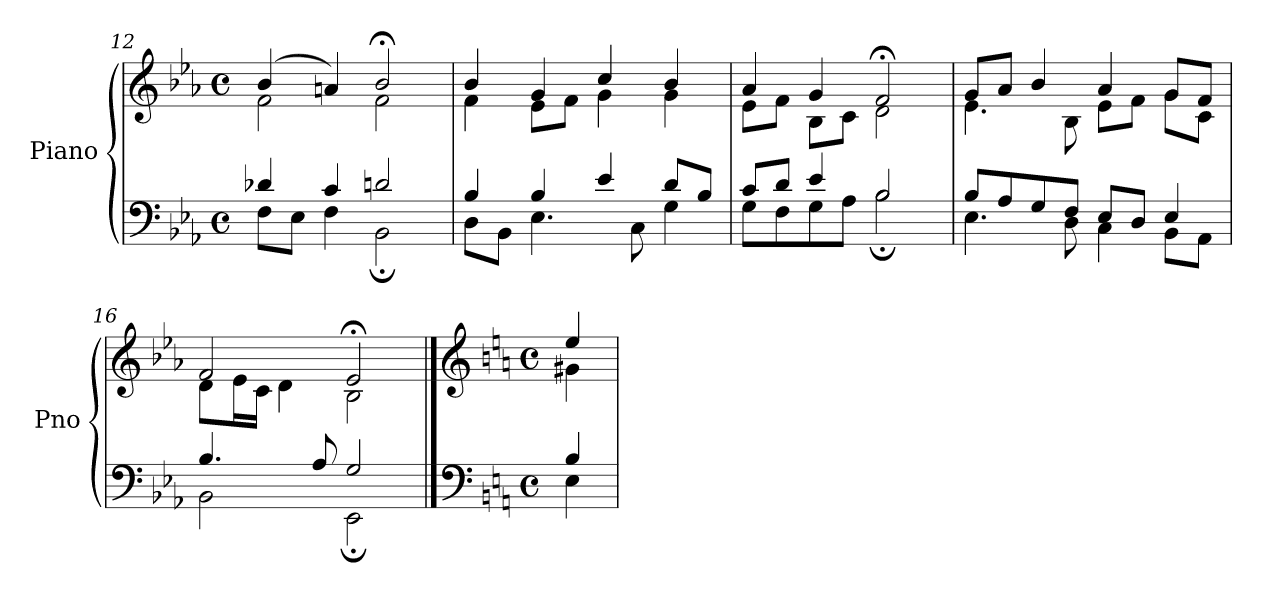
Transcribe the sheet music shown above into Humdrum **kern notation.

**kern	**kern
*part1	*part1
*staff2	*staff1
*I"Piano	*
*I'Pno	*
*clefF4	*clefG2
*k[b-e-a-]	*k[b-e-a-]
*M4/4	*M4/4
*met(c)	*met(c)
=12	=12
*^	*^
4d-X/	8F\L	(>4b-/	2f\
.	8E-\J	.	.
4c/	4F\	4an/)	.
2dn/	2BB-;\	2b-;</	2f\
=13	=13	=13	=13
4B-/	8D\L	4b-/	4f\
.	8BB-\J	.	.
4B-/	4.E-\	4g/	8e-\L
.	.	.	8f\J
4e-/	.	4cc/	4g\
.	8C\	.	.
8d/L	4G\	4b-/	4g\
8B-/J	.	.	.
=14	=14	=14	=14
8c/L	8G\L	4a-/	8e-\L
8d/J	8F\	.	8f\J
4e-/	8G\	4g/	8B-\L
.	8A-\J	.	8c\J
2B-/	2B-;\	2f;</	2d\
=15	=15	=15	=15
8B-/L	4.E-\	8g/L	4.e-\
8A-/	.	8a-/J	.
8G/	.	4b-/	.
8F/J	8D\	.	8B-\
8E-/L	4C\	4a-/	8e-\L
8D/J	.	.	8f\J
4E-/	8BB-\L	8g/L	8g\L
.	8AA-\J	8f/J	8c\J
=16	=16	=16	=16
4.B-/	2BB-\	2f/	8d\L
.	.	.	16e-\L
.	.	.	16c\JJ
.	.	.	4d\
8A-/	.	.	.
2G/	2EE-;\	2e-;</	2B-\
==1	==1	==1	==1
*clefF4	*	*clefG2	*
*k[]	*	*k[]	*
*M4/4	*	*M4/4	*
*met(c)	*	*met(c)	*
4B/	4E\	4ee/	4g#X\
*v	*v	*	*
*	*v	*v
=	=
*-	*-
